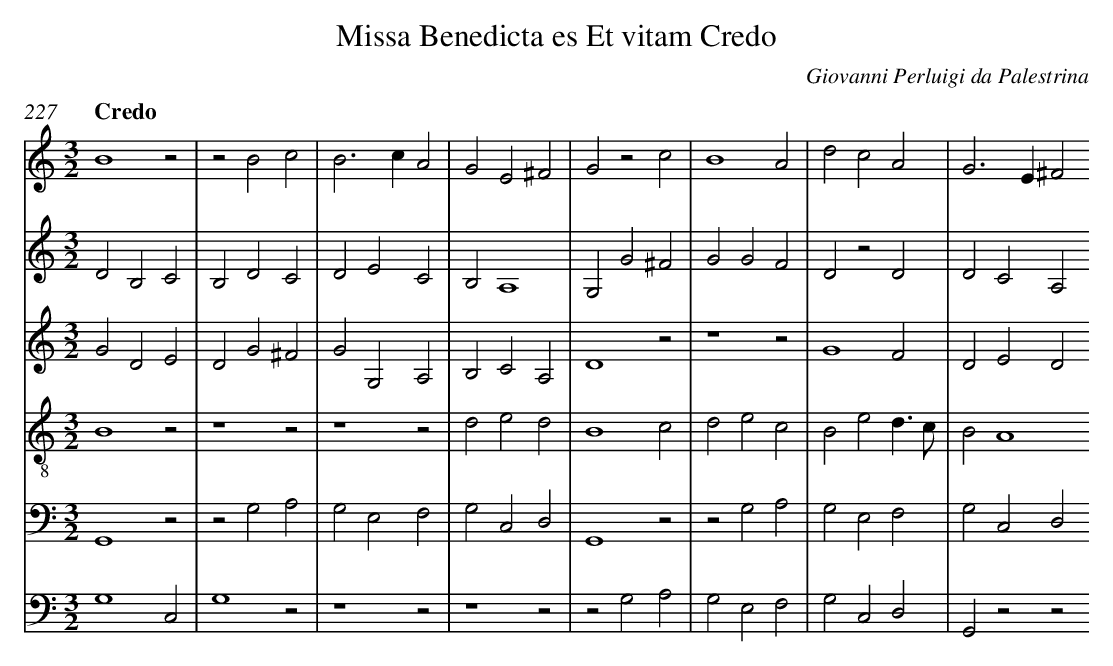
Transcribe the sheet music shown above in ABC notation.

X:1
T: Missa Benedicta es Et vitam Credo
C: Giovanni Perluigi da Palestrina
L: 1/4
M: 3/2
Q: "Credo"
V: 1 clef=treble
V: 2 clef=treble
V: 3 clef=treble
V: 4 clef=treble-8
V: 5 clef=bass
V: 6 clef=bass
K: C
[V:1] B4z2 |
[V:2] D2B,2C2 |
[V:3] G2D2E2 |
[V:4] B4z2 |
[V:5] G,,4z2 |
[V:6] G,4C,2 |
[V:1] z2B2c2 |
[V:2] B,2D2C2 |
[V:3] D2G2^F2 |
[V:4] z4z2 |
[V:5] z2G,2A,2 |
[V:6] G,4z2 |
[V:1] B2>c2A2 |
[V:2] D2E2C2 |
[V:3] G2G,2A,2 |
[V:4] z4z2 |
[V:5] G,2E,2F,2 |
[V:6] z4z2 |
[V:1] G2E2^F2 |
[V:2] B,2A,4 |
[V:3] B,2C2A,2 |
[V:4] d2e2d2 |
[V:5] G,2C,2D,2 |
[V:6] z4z2 |
[V:1] G2z2c2 |
[V:2] G,2G2^F2 |
[V:3] D4z2 |
[V:4] B4c2 |
[V:5] G,,4z2 |
[V:6] z2G,2A,2 |
[V:1] B4A2 |
[V:2] G2G2F2 |
[V:3] z4z2 |
[V:4] d2e2c2 |
[V:5] z2G,2A,2 |
[V:6] G,2E,2F,2 |
[V:1] d2c2A2 |
[V:2] D2z2D2 |
[V:3] G4F2 |
[V:4] B2e2d3/c/ |
[V:5] G,2E,2F,2 |
[V:6] G,2C,2D,2 |
[V:1] G2>E2^F2
[V:2] D2C2A,2
[V:3] D2E2D2
[V:4] B2A4
[V:5] G,2C,2D,2
[V:6] G,,2z2z2
